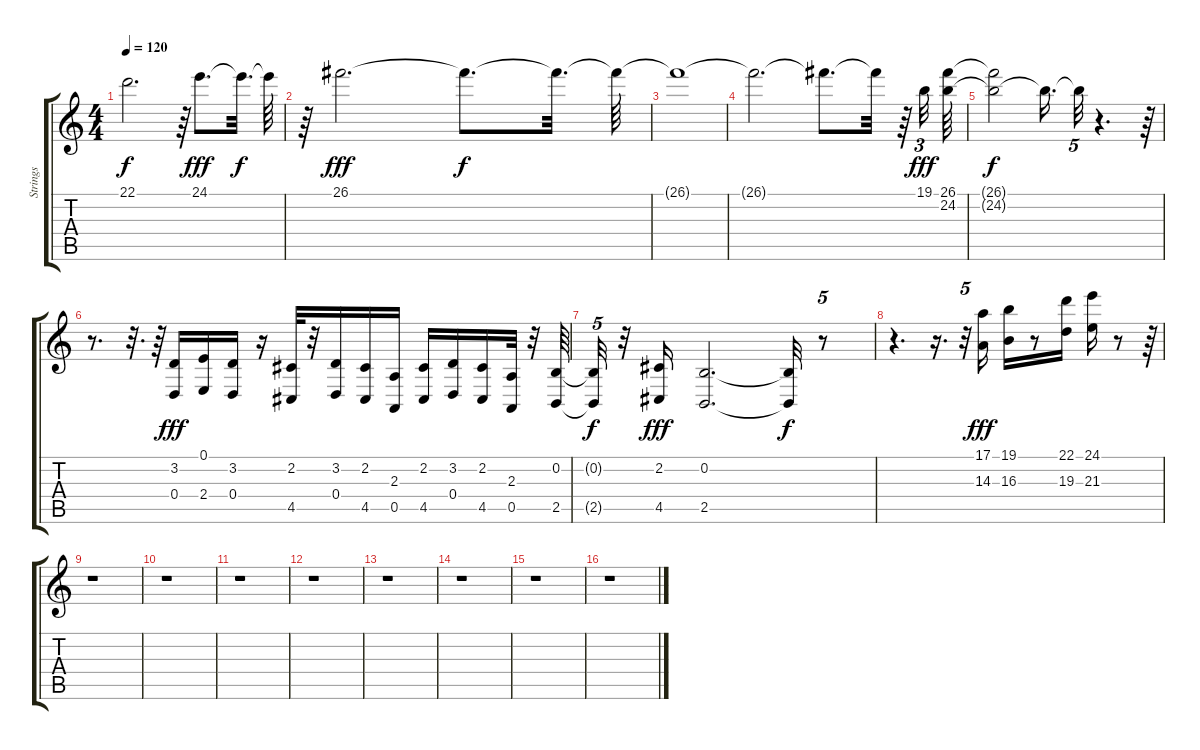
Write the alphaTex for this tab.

\track ("Strings   " "Strings   ") {instrument stringensemble1}
\staff {score tabs}
\tuning (E4 B3 G3 D3 A2 E2) {hide}
\ts (4 4)
\tempo 120
\clef g2
\ks c
22.1{t}.2{d dy f} r.64 24.1.8{d dy fff} 24.1{t}.32{d dy f} 24.1{t}.64 |
r.64 26.1.2{d dy fff} 26.1{t}.8{d dy f} 26.1{t}.32{d} 26.1{t}.64 |
26.1{t}.1 |
26.1{t}.2{d} 26.1{t}.8{d} 26.1{t}.32 r.64 19.1.32{tu (3 2) dy fff} (26.1 24.2).64 |
(26.1{t} 24.2{t}).2{dy f} 24.2{t}.16{d} 24.2{t}.32{tu (5 4)} r.4{d} r.64 |
r.8{d} r.32{d} r.64 (3.2 0.4).16{dy fff} (0.1 2.4).16 (3.2 0.4).16 r.16 (2.2 4.5).32 r.32 (3.2 0.4).16 (2.2 4.5).16 (2.3 0.5).16 (2.2 4.5).16 (3.2 0.4).16 (2.2 4.5).16 (2.3 0.5).32 r.32 (0.2 2.5).64 |
(0.2{t} 2.5{t}).32{tu (5 4) dy f} r.32 (2.2 4.5).16{dy fff} (0.2 2.5).2{d} (0.2{t} 2.5{t}).32{dy f} r.8{tu (5 4)} |
r.4{d} r.16{d} r.32{tu (5 4)} (17.1 14.3).16{dy fff} (19.1 16.3).16 r.8 (22.1 19.3).16 (24.1 21.3).16 r.8 r.64 |
r.1 |
r.1 |
r.1 |
r.1 |
r.1 |
r.1 |
r.1 |
r.1
